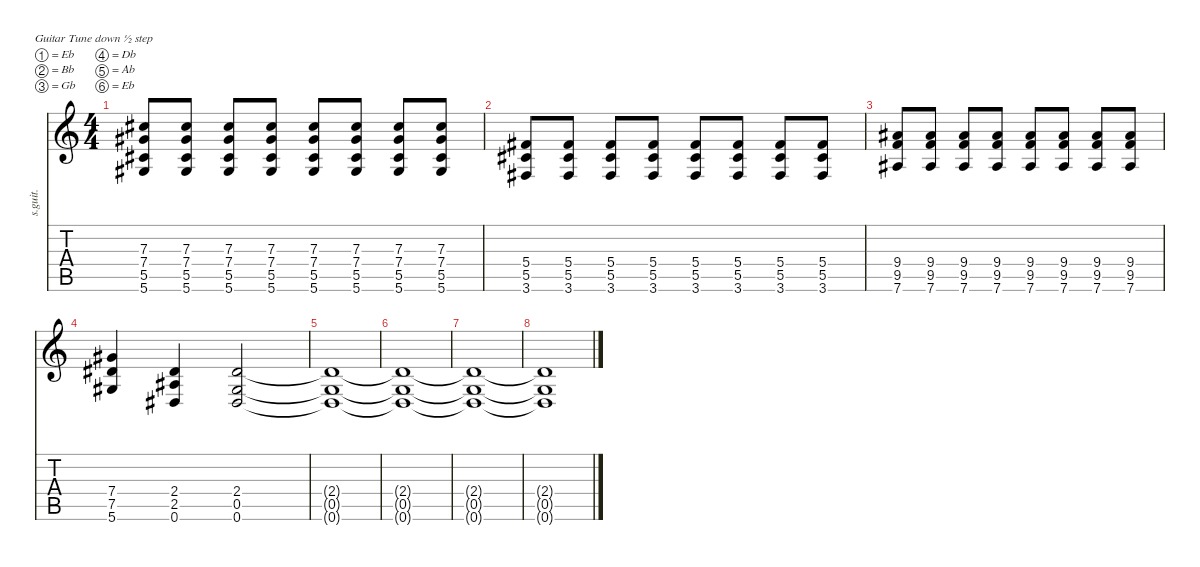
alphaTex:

\defaultSystemsLayout 4
\hideDynamics
\bracketExtendMode nobrackets
\track ("Dave Keuning - Rhythm Guitar" "s.guit.") {instrument overdrivenguitar}
\staff {score tabs}
\tuning (Eb4 Bb3 Gb3 Db3 Ab2 Eb2)
\ts (4 4)
\tempo (148 hide)
\clef g2
\ks c
(7.3{acc #} 7.4{acc #} 5.5{acc #} 5.6{acc #}).8{lyrics (0 "") lyrics (1 "") lyrics (2 "") lyrics (3 "") lyrics (4 "") dy f} (7.3{acc #} 7.4{acc #} 5.5{acc #} 5.6{acc #}).8{lyrics (0 "") lyrics (1 "") lyrics (2 "") lyrics (3 "") lyrics (4 "")} (7.3{acc #} 7.4{acc #} 5.5{acc #} 5.6{acc #}).8{lyrics (0 "") lyrics (1 "") lyrics (2 "") lyrics (3 "") lyrics (4 "")} (7.3{acc #} 7.4{acc #} 5.5{acc #} 5.6{acc #}).8{lyrics (0 "") lyrics (1 "") lyrics (2 "") lyrics (3 "") lyrics (4 "")} (7.3{acc #} 7.4{acc #} 5.5{acc #} 5.6{acc #}).8{lyrics (0 "") lyrics (1 "") lyrics (2 "") lyrics (3 "") lyrics (4 "")} (7.3{acc #} 7.4{acc #} 5.5{acc #} 5.6{acc #}).8{lyrics (0 "") lyrics (1 "") lyrics (2 "") lyrics (3 "") lyrics (4 "")} (7.3{acc #} 7.4{acc #} 5.5{acc #} 5.6{acc #}).8{lyrics (0 "") lyrics (1 "") lyrics (2 "") lyrics (3 "") lyrics (4 "")} (7.3{acc #} 7.4{acc #} 5.5{acc #} 5.6{acc #}).8{lyrics (0 "") lyrics (1 "") lyrics (2 "") lyrics (3 "") lyrics (4 "")} |
(5.4{acc #} 5.5{acc #} 3.6{acc #}).8{lyrics (0 "") lyrics (1 "") lyrics (2 "") lyrics (3 "") lyrics (4 "")} (5.4{acc #} 5.5{acc #} 3.6{acc #}).8{lyrics (0 "") lyrics (1 "") lyrics (2 "") lyrics (3 "") lyrics (4 "")} (5.4{acc #} 5.5{acc #} 3.6{acc #}).8{lyrics (0 "") lyrics (1 "") lyrics (2 "") lyrics (3 "") lyrics (4 "")} (5.4{acc #} 5.5{acc #} 3.6{acc #}).8{lyrics (0 "") lyrics (1 "") lyrics (2 "") lyrics (3 "") lyrics (4 "")} (5.4{acc #} 5.5{acc #} 3.6{acc #}).8{lyrics (0 "") lyrics (1 "") lyrics (2 "") lyrics (3 "") lyrics (4 "")} (5.4{acc #} 5.5{acc #} 3.6{acc #}).8{lyrics (0 "") lyrics (1 "") lyrics (2 "") lyrics (3 "") lyrics (4 "")} (5.4{acc #} 5.5{acc #} 3.6{acc #}).8{lyrics (0 "") lyrics (1 "") lyrics (2 "") lyrics (3 "") lyrics (4 "")} (5.4{acc #} 5.5{acc #} 3.6{acc #}).8{lyrics (0 "") lyrics (1 "") lyrics (2 "") lyrics (3 "") lyrics (4 "")} |
(9.4{acc #} 9.5 7.6{acc #}).8{lyrics (0 "") lyrics (1 "") lyrics (2 "") lyrics (3 "") lyrics (4 "")} (9.4{acc #} 9.5 7.6{acc #}).8{lyrics (0 "") lyrics (1 "") lyrics (2 "") lyrics (3 "") lyrics (4 "")} (9.4{acc #} 9.5 7.6{acc #}).8{lyrics (0 "") lyrics (1 "") lyrics (2 "") lyrics (3 "") lyrics (4 "")} (9.4{acc #} 9.5 7.6{acc #}).8{lyrics (0 "") lyrics (1 "") lyrics (2 "") lyrics (3 "") lyrics (4 "")} (9.4{acc #} 9.5 7.6{acc #}).8{lyrics (0 "") lyrics (1 "") lyrics (2 "") lyrics (3 "") lyrics (4 "")} (9.4{acc #} 9.5 7.6{acc #}).8{lyrics (0 "") lyrics (1 "") lyrics (2 "") lyrics (3 "") lyrics (4 "")} (9.4{acc #} 9.5 7.6{acc #}).8{lyrics (0 "") lyrics (1 "") lyrics (2 "") lyrics (3 "") lyrics (4 "")} (9.4{acc #} 9.5 7.6{acc #}).8{lyrics (0 "") lyrics (1 "") lyrics (2 "") lyrics (3 "") lyrics (4 "")} |
(7.4{acc #} 7.5{acc #} 5.6{acc #}).4{lyrics (0 "") lyrics (1 "") lyrics (2 "") lyrics (3 "") lyrics (4 "")} (2.4{acc #} 2.5{acc #} 0.6{acc #}).4{lyrics (0 "") lyrics (1 "") lyrics (2 "") lyrics (3 "") lyrics (4 "")} (2.4{acc #} 0.5{acc #} 0.6{acc #}).2{lyrics (0 "") lyrics (1 "") lyrics (2 "") lyrics (3 "") lyrics (4 "")} |
(2.4{t acc #} 0.5{t acc #} 0.6{t acc #}).1{lyrics (0 "") lyrics (1 "") lyrics (2 "") lyrics (3 "") lyrics (4 "")} |
(2.4{t acc #} 0.5{t acc #} 0.6{t acc #}).1{lyrics (0 "") lyrics (1 "") lyrics (2 "") lyrics (3 "") lyrics (4 "")} |
(2.4{t acc #} 0.5{t acc #} 0.6{t acc #}).1{lyrics (0 "") lyrics (1 "") lyrics (2 "") lyrics (3 "") lyrics (4 "")} |
(2.4{t acc #} 0.5{t acc #} 0.6{t acc #}).1{lyrics (0 "") lyrics (1 "") lyrics (2 "") lyrics (3 "") lyrics (4 "")}
